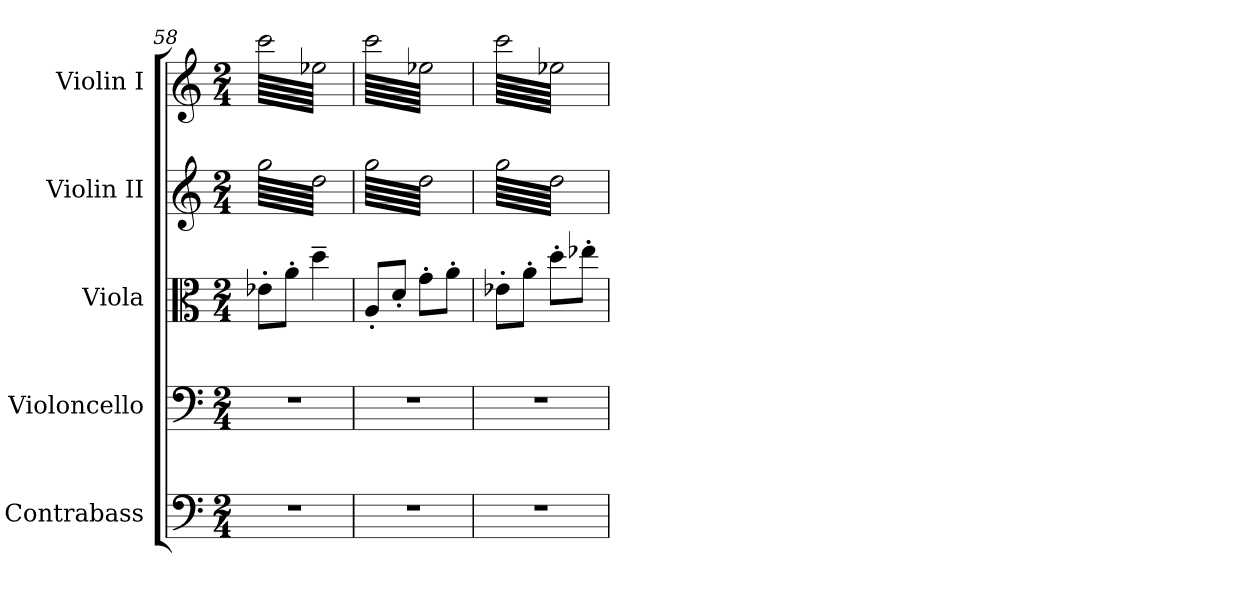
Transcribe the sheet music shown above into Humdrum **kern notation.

**kern	**kern	**kern	**kern	**kern
*part5	*part4	*part3	*part2	*part1
*staff5	*staff4	*staff3	*staff2	*staff1
*I"Contrabass	*I"Violoncello	*I"Viola	*I"Violin II	*I"Violin I
*I'Cb.	*I'Vc.	*I'Vla.	*I'Vln. II	*I'Vln. I
*clefF4	*clefF4	*clefC3	*clefG2	*clefG2
*ITrd7c12	*	*	*	*
*k[]	*k[]	*k[]	*k[]	*k[]
*M2/4	*M2/4	*M2/4	*M2/4	*M2/4
=58	=58	=58	=58	=58
*	*	*	*tremolo	*
*	*	*	*	*tremolo
2r	2r	8e-X'\L	64gg\LLLL	64ccc\LLLL
.	.	.	64dd\	64ee-X\
.	.	.	64gg\	64ccc\
.	.	.	64dd\	64ee-X\
.	.	.	64gg\	64ccc\
.	.	.	64dd\	64ee-X\
.	.	.	64gg\	64ccc\
.	.	.	64dd\	64ee-X\
.	.	8a'\J	64gg\	64ccc\
.	.	.	64dd\	64ee-X\
.	.	.	64gg\	64ccc\
.	.	.	64dd\	64ee-X\
.	.	.	64gg\	64ccc\
.	.	.	64dd\	64ee-X\
.	.	.	64gg\	64ccc\
.	.	.	64dd\	64ee-X\
.	.	4dd~\	64gg\	64ccc\
.	.	.	64dd\	64ee-X\
.	.	.	64gg\	64ccc\
.	.	.	64dd\	64ee-X\
.	.	.	64gg\	64ccc\
.	.	.	64dd\	64ee-X\
.	.	.	64gg\	64ccc\
.	.	.	64dd\	64ee-X\
.	.	.	64gg\	64ccc\
.	.	.	64dd\	64ee-X\
.	.	.	64gg\	64ccc\
.	.	.	64dd\	64ee-X\
.	.	.	64gg\	64ccc\
.	.	.	64dd\	64ee-X\
.	.	.	64gg\	64ccc\
.	.	.	64dd\JJJJ	64ee-X\JJJJ
=59	=59	=59	=59	=59
2r	2r	8A'/L	64gg\LLLL	64ccc\LLLL
.	.	.	64dd\	64ee-X\
.	.	.	64gg\	64ccc\
.	.	.	64dd\	64ee-X\
.	.	.	64gg\	64ccc\
.	.	.	64dd\	64ee-X\
.	.	.	64gg\	64ccc\
.	.	.	64dd\	64ee-X\
.	.	8d'/J	64gg\	64ccc\
.	.	.	64dd\	64ee-X\
.	.	.	64gg\	64ccc\
.	.	.	64dd\	64ee-X\
.	.	.	64gg\	64ccc\
.	.	.	64dd\	64ee-X\
.	.	.	64gg\	64ccc\
.	.	.	64dd\	64ee-X\
.	.	8g'\L	64gg\	64ccc\
.	.	.	64dd\	64ee-X\
.	.	.	64gg\	64ccc\
.	.	.	64dd\	64ee-X\
.	.	.	64gg\	64ccc\
.	.	.	64dd\	64ee-X\
.	.	.	64gg\	64ccc\
.	.	.	64dd\	64ee-X\
.	.	8a'\J	64gg\	64ccc\
.	.	.	64dd\	64ee-X\
.	.	.	64gg\	64ccc\
.	.	.	64dd\	64ee-X\
.	.	.	64gg\	64ccc\
.	.	.	64dd\	64ee-X\
.	.	.	64gg\	64ccc\
.	.	.	64dd\JJJJ	64ee-X\JJJJ
=60	=60	=60	=60	=60
2r	2r	8e-X'\L	64gg\LLLL	64ccc\LLLL
.	.	.	64dd\	64ee-X\
.	.	.	64gg\	64ccc\
.	.	.	64dd\	64ee-X\
.	.	.	64gg\	64ccc\
.	.	.	64dd\	64ee-X\
.	.	.	64gg\	64ccc\
.	.	.	64dd\	64ee-X\
.	.	8a'\J	64gg\	64ccc\
.	.	.	64dd\	64ee-X\
.	.	.	64gg\	64ccc\
.	.	.	64dd\	64ee-X\
.	.	.	64gg\	64ccc\
.	.	.	64dd\	64ee-X\
.	.	.	64gg\	64ccc\
.	.	.	64dd\	64ee-X\
.	.	8dd'\L	64gg\	64ccc\
.	.	.	64dd\	64ee-X\
.	.	.	64gg\	64ccc\
.	.	.	64dd\	64ee-X\
.	.	.	64gg\	64ccc\
.	.	.	64dd\	64ee-X\
.	.	.	64gg\	64ccc\
.	.	.	64dd\	64ee-X\
.	.	8ee-X'\J	64gg\	64ccc\
.	.	.	64dd\	64ee-X\
.	.	.	64gg\	64ccc\
.	.	.	64dd\	64ee-X\
.	.	.	64gg\	64ccc\
.	.	.	64dd\	64ee-X\
.	.	.	64gg\	64ccc\
.	.	.	64dd\JJJJ	64ee-X\JJJJ
*	*	*	*	*Xtremolo
*	*	*	*Xtremolo	*
.	.	.	.	.
.	.	.	.	.
.	.	.	.	.
.	.	.	.	.
.	.	.	.	.
.	.	.	.	.
.	.	.	.	.
.	.	.	.	.
.	.	.	.	.
.	.	.	.	.
.	.	.	.	.
.	.	.	.	.
.	.	.	.	.
.	.	.	.	.
.	.	.	.	.
.	.	.	.	.
=	=	=	=	=
*-	*-	*-	*-	*-
